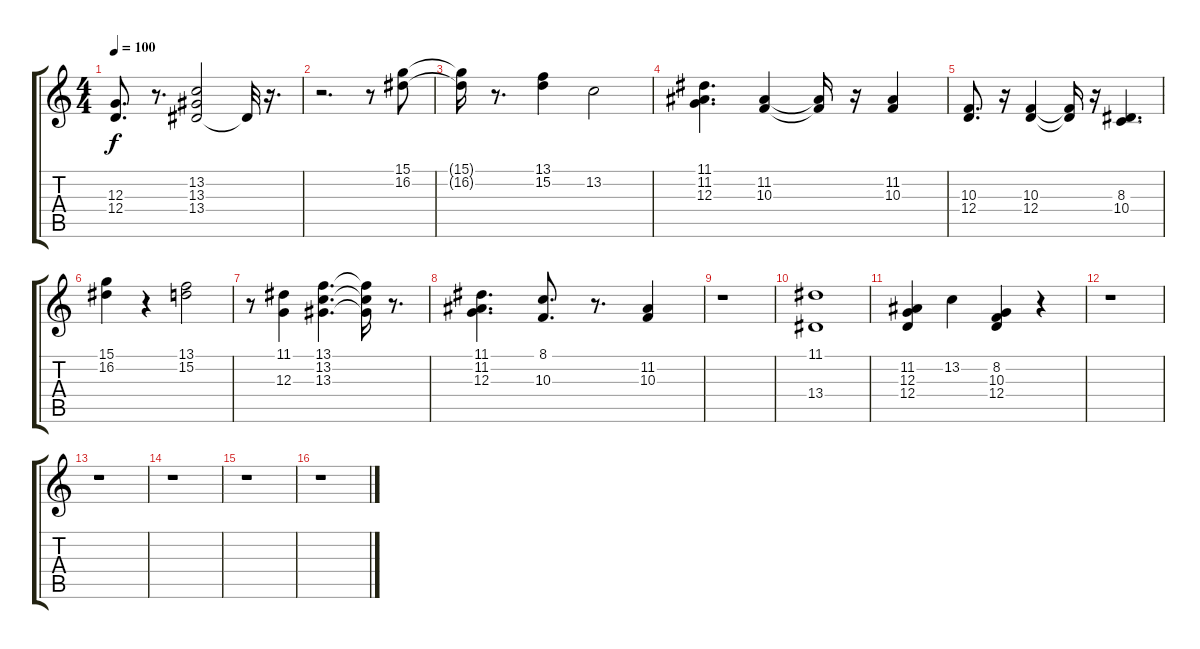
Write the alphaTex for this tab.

\track "" {instrument piccolo}
\staff {score tabs}
\tuning (E4 B3 G3 D3 A2 E2) {hide}
\ts (4 4)
\tempo 100
\clef g2
\ks c
(12.3 12.4).8{d dy f} r.8{d} (13.2 13.3 13.4).2 13.4{t}.32 r.16{d} |
r.2{d} r.8 (15.1 16.2).8 |
(15.1{t} 16.2{t}).16 r.8{d} (13.1 15.2).4 13.2.2 |
(11.1 11.2 12.3).4{d} (11.2 10.3).4 (11.2{t} 10.3{t}).16 r.16 (11.2 10.3).4 |
(10.3 12.4).8{d} r.16 (10.3 12.4).4 (10.3{t} 12.4{t}).16 r.16 (8.3 10.4).4{d} |
(15.1 16.2).4 r.4 (13.1 15.2).2 |
r.8 (11.1 12.3).4 (13.1 13.2 13.3).4{d} (13.1{t} 13.2{t} 13.3{t}).16 r.8{d} |
(11.1 11.2 12.3).4{d} (8.1 10.3).8{d} r.8{d} (11.2 10.3).4 |
r.1 |
(11.1 13.4).1 |
(11.2 12.3 12.4).4 13.2.4 (8.2 10.3 12.4).4 r.4 |
r.1 |
r.1 |
r.1 |
r.1 |
r.1
